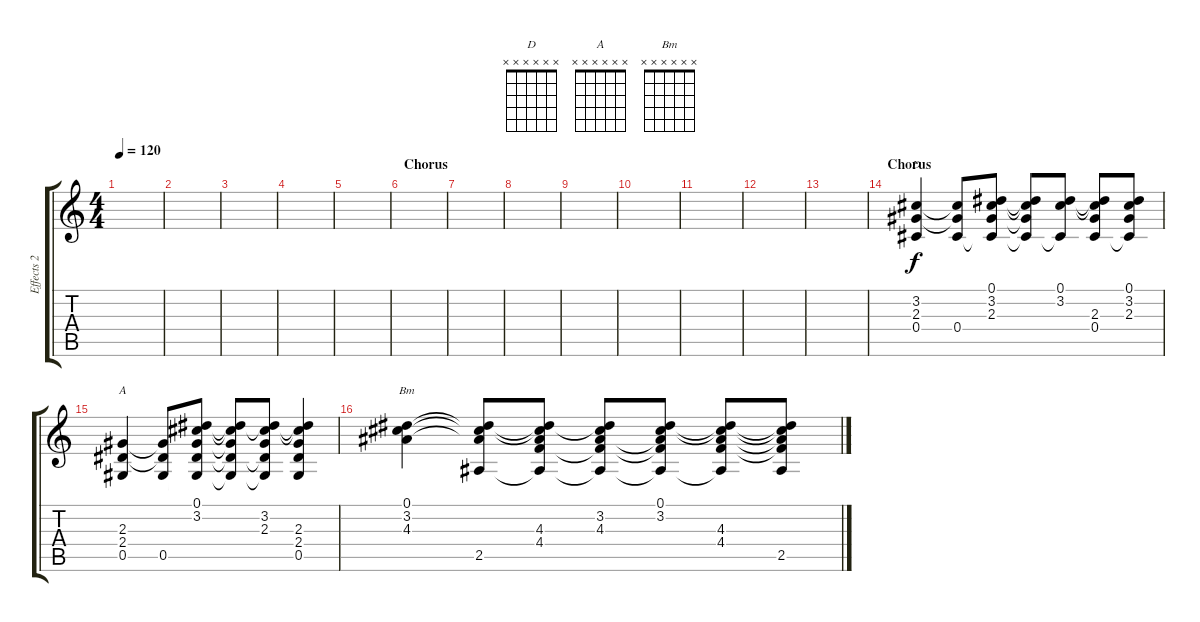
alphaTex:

\track ("Effects 2" "Effects 2") {instrument fretlessbass}
\staff {score tabs}
\tuning (Eb4 Bb3 Gb3 Db3 Ab2 Eb2) {hide}
\chord ("D" x x x x x x)
\chord ("A" x x x x x x)
\chord ("Bm" x x x x x x)
\ts (4 4)
\tempo 120
\clef g2
\ks c
|
|
|
|
|
\section ("" "Chorus")
|
|
|
|
|
|
|
|
\section ("" "Chorus")
(3.2 2.3 0.4).4{ch "D"} (3.2{t} 2.3{t} 0.4).8 (0.1 3.2 2.3 0.4{t}).8 (0.1{t} 3.2{t} 2.3{t} 0.4{t}).8 (0.1 3.2 0.4{t}).8 (0.1{t} 3.2{t} 2.3 0.4).8 (0.1 3.2 2.3 0.4{t}).8 |
(2.3 2.4 0.5).4{ch "A"} (2.3{t} 2.4{t} 0.5).8 (0.1 3.2 2.3{t} 2.4{t} 0.5{t}).8 (0.1{t} 3.2{t} 2.3{t} 2.4{t} 0.5{t}).8 (0.1{t} 3.2 2.3 2.4{t} 0.5{t}).8 (0.1{t} 3.2{t} 2.3 2.4 0.5).4 |
(0.1 3.2 4.3).4{ch "Bm"} (0.1{t} 3.2{t} 4.3{t} 2.5).8 (0.1{t} 3.2{t} 4.3 4.4 2.5{t}).8 (0.1{t} 3.2 4.3 4.4{t} 2.5{t}).8 (0.1 3.2 4.3{t} 4.4{t} 2.5{t}).8 (0.1{t} 3.2{t} 4.3 4.4 2.5{t}).8 (0.1{t} 3.2{t} 4.3{t} 4.4{t} 2.5).8
